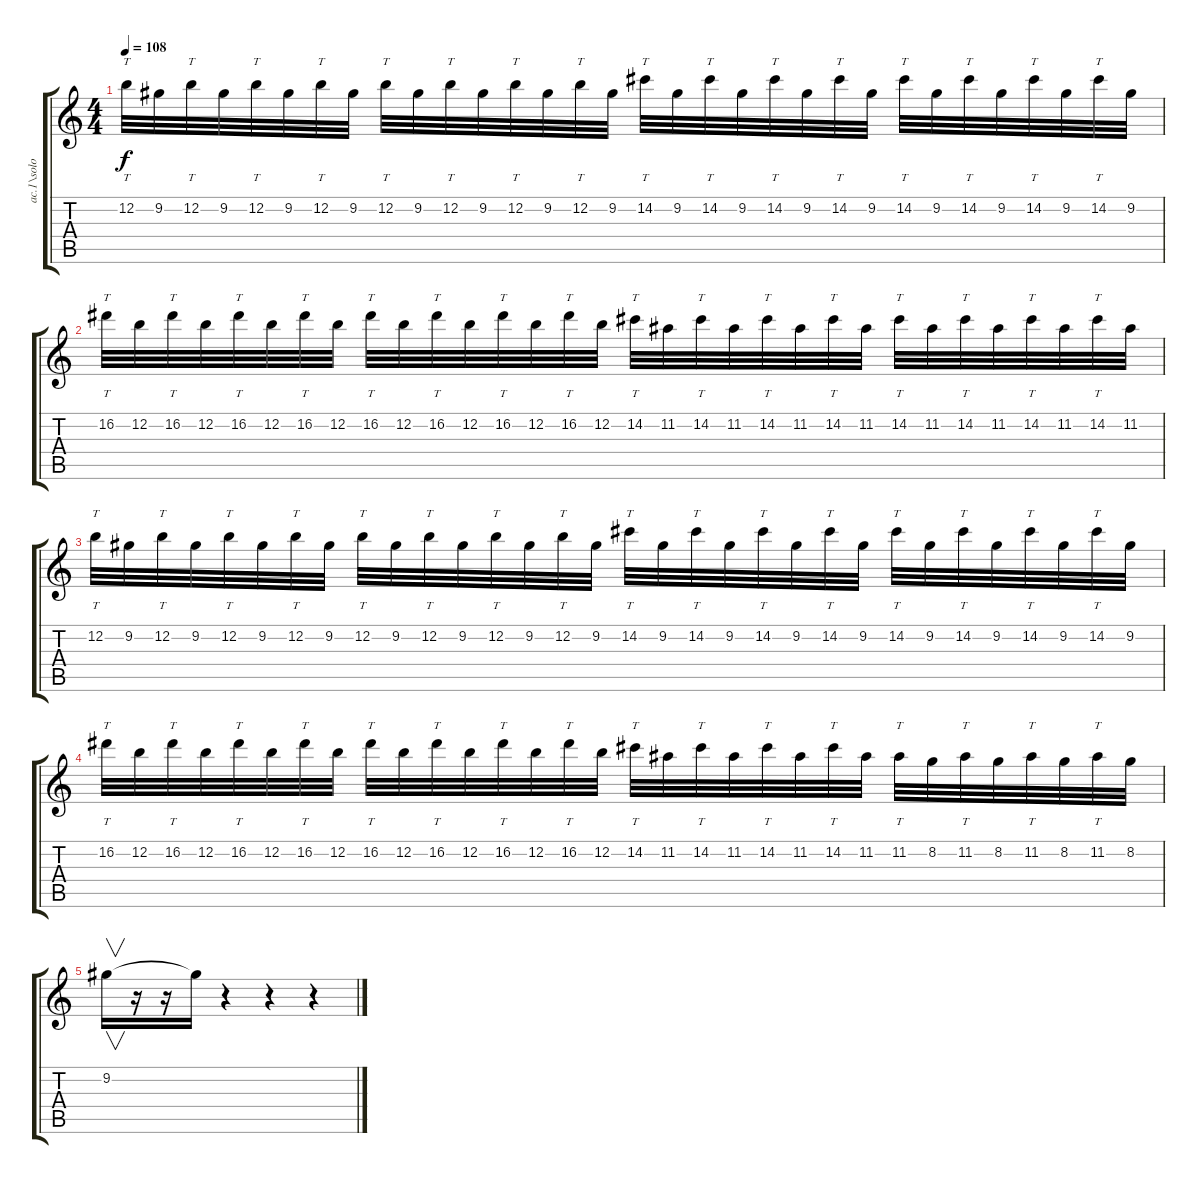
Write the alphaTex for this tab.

\track ("ac.1\\solo" "ac.1\\solo") {instrument acousticguitarsteel}
\staff {score tabs}
\tuning (E4 B3 G3 D3 A2 E2) {hide}
\ts (4 4)
\tempo 108
\clef g2
\ks c
12.2.32{tt dy f} 9.2.32 12.2.32{tt} 9.2.32 12.2.32{tt} 9.2.32 12.2.32{tt} 9.2.32 12.2.32{tt} 9.2.32 12.2.32{tt} 9.2.32 12.2.32{tt} 9.2.32 12.2.32{tt} 9.2.32 14.2.32{tt} 9.2.32 14.2.32{tt} 9.2.32 14.2.32{tt} 9.2.32 14.2.32{tt} 9.2.32 14.2.32{tt} 9.2.32 14.2.32{tt} 9.2.32 14.2.32{tt} 9.2.32 14.2.32{tt} 9.2.32 |
16.2.32{tt} 12.2.32 16.2.32{tt} 12.2.32 16.2.32{tt} 12.2.32 16.2.32{tt} 12.2.32 16.2.32{tt} 12.2.32 16.2.32{tt} 12.2.32 16.2.32{tt} 12.2.32 16.2.32{tt} 12.2.32 14.2.32{tt} 11.2.32 14.2.32{tt} 11.2.32 14.2.32{tt} 11.2.32 14.2.32{tt} 11.2.32 14.2.32{tt} 11.2.32 14.2.32{tt} 11.2.32 14.2.32{tt} 11.2.32 14.2.32{tt} 11.2.32 |
12.2.32{tt} 9.2.32 12.2.32{tt} 9.2.32 12.2.32{tt} 9.2.32 12.2.32{tt} 9.2.32 12.2.32{tt} 9.2.32 12.2.32{tt} 9.2.32 12.2.32{tt} 9.2.32 12.2.32{tt} 9.2.32 14.2.32{tt} 9.2.32 14.2.32{tt} 9.2.32 14.2.32{tt} 9.2.32 14.2.32{tt} 9.2.32 14.2.32{tt} 9.2.32 14.2.32{tt} 9.2.32 14.2.32{tt} 9.2.32 14.2.32{tt} 9.2.32 |
16.2.32{tt} 12.2.32 16.2.32{tt} 12.2.32 16.2.32{tt} 12.2.32 16.2.32{tt} 12.2.32 16.2.32{tt} 12.2.32 16.2.32{tt} 12.2.32 16.2.32{tt} 12.2.32 16.2.32{tt} 12.2.32 14.2.32{tt} 11.2.32 14.2.32{tt} 11.2.32 14.2.32{tt} 11.2.32 14.2.32{tt} 11.2.32 11.2.32{tt} 8.2.32 11.2.32{tt} 8.2.32 11.2.32{tt} 8.2.32 11.2.32{tt} 8.2.32 |
9.2.16{v} r.16 r.16 9.2{t}.16 r.4 r.4 r.4
